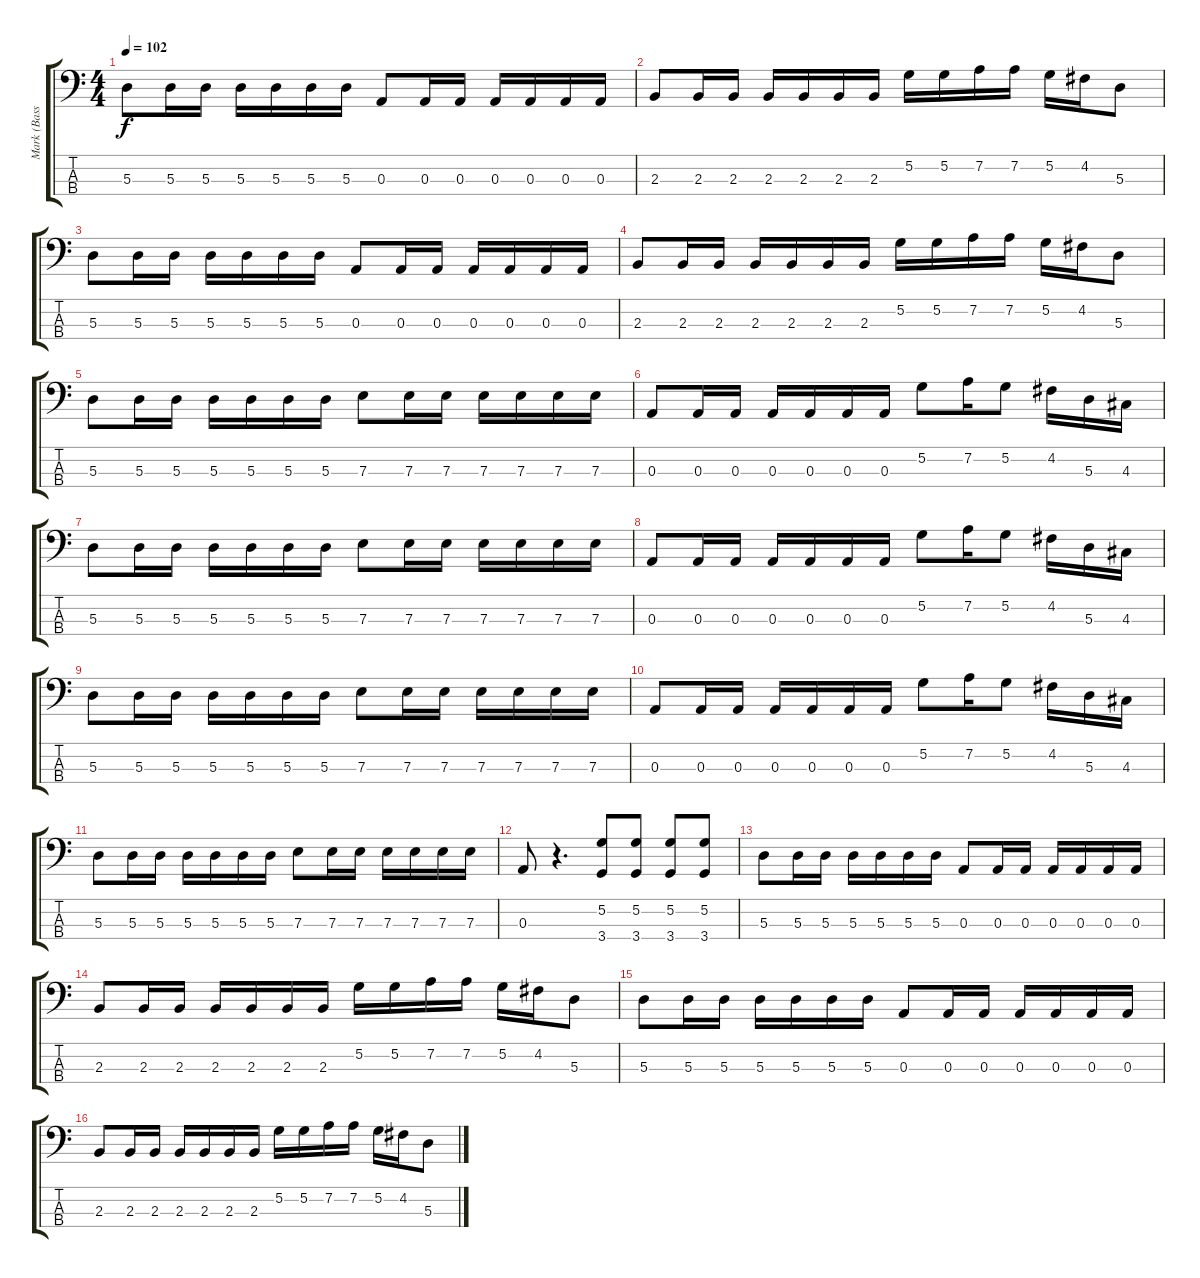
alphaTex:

\track ("Mark (Bass)" "Mark (Bass") {instrument electricbasspick}
\staff {score tabs}
\tuning (G2 D2 A1 E1) {hide}
\ts (4 4)
\tempo 102
\clef f4
\ks c
5.3.8{dy f} 5.3.16 5.3.16 5.3.16 5.3.16 5.3.16 5.3.16 0.3.8 0.3.16 0.3.16 0.3.16 0.3.16 0.3.16 0.3.16 |
2.3.8 2.3.16 2.3.16 2.3.16 2.3.16 2.3.16 2.3.16 5.2.16 5.2.16 7.2.16 7.2.16 5.2.16 4.2.16 5.3.8 |
5.3.8 5.3.16 5.3.16 5.3.16 5.3.16 5.3.16 5.3.16 0.3.8 0.3.16 0.3.16 0.3.16 0.3.16 0.3.16 0.3.16 |
2.3.8 2.3.16 2.3.16 2.3.16 2.3.16 2.3.16 2.3.16 5.2.16 5.2.16 7.2.16 7.2.16 5.2.16 4.2.16 5.3.8 |
5.3.8 5.3.16 5.3.16 5.3.16 5.3.16 5.3.16 5.3.16 7.3.8 7.3.16 7.3.16 7.3.16 7.3.16 7.3.16 7.3.16 |
0.3.8 0.3.16 0.3.16 0.3.16 0.3.16 0.3.16 0.3.16 5.2.8 7.2.16 5.2.8 4.2.16 5.3.16 4.3.16 |
5.3.8 5.3.16 5.3.16 5.3.16 5.3.16 5.3.16 5.3.16 7.3.8 7.3.16 7.3.16 7.3.16 7.3.16 7.3.16 7.3.16 |
0.3.8 0.3.16 0.3.16 0.3.16 0.3.16 0.3.16 0.3.16 5.2.8 7.2.16 5.2.8 4.2.16 5.3.16 4.3.16 |
5.3.8 5.3.16 5.3.16 5.3.16 5.3.16 5.3.16 5.3.16 7.3.8 7.3.16 7.3.16 7.3.16 7.3.16 7.3.16 7.3.16 |
0.3.8 0.3.16 0.3.16 0.3.16 0.3.16 0.3.16 0.3.16 5.2.8 7.2.16 5.2.8 4.2.16 5.3.16 4.3.16 |
5.3.8 5.3.16 5.3.16 5.3.16 5.3.16 5.3.16 5.3.16 7.3.8 7.3.16 7.3.16 7.3.16 7.3.16 7.3.16 7.3.16 |
0.3.8 r.4{d} (5.2 3.4).8 (5.2 3.4).8 (5.2 3.4).8 (5.2 3.4).8 |
5.3.8 5.3.16 5.3.16 5.3.16 5.3.16 5.3.16 5.3.16 0.3.8 0.3.16 0.3.16 0.3.16 0.3.16 0.3.16 0.3.16 |
2.3.8 2.3.16 2.3.16 2.3.16 2.3.16 2.3.16 2.3.16 5.2.16 5.2.16 7.2.16 7.2.16 5.2.16 4.2.16 5.3.8 |
5.3.8 5.3.16 5.3.16 5.3.16 5.3.16 5.3.16 5.3.16 0.3.8 0.3.16 0.3.16 0.3.16 0.3.16 0.3.16 0.3.16 |
2.3.8 2.3.16 2.3.16 2.3.16 2.3.16 2.3.16 2.3.16 5.2.16 5.2.16 7.2.16 7.2.16 5.2.16 4.2.16 5.3.8
